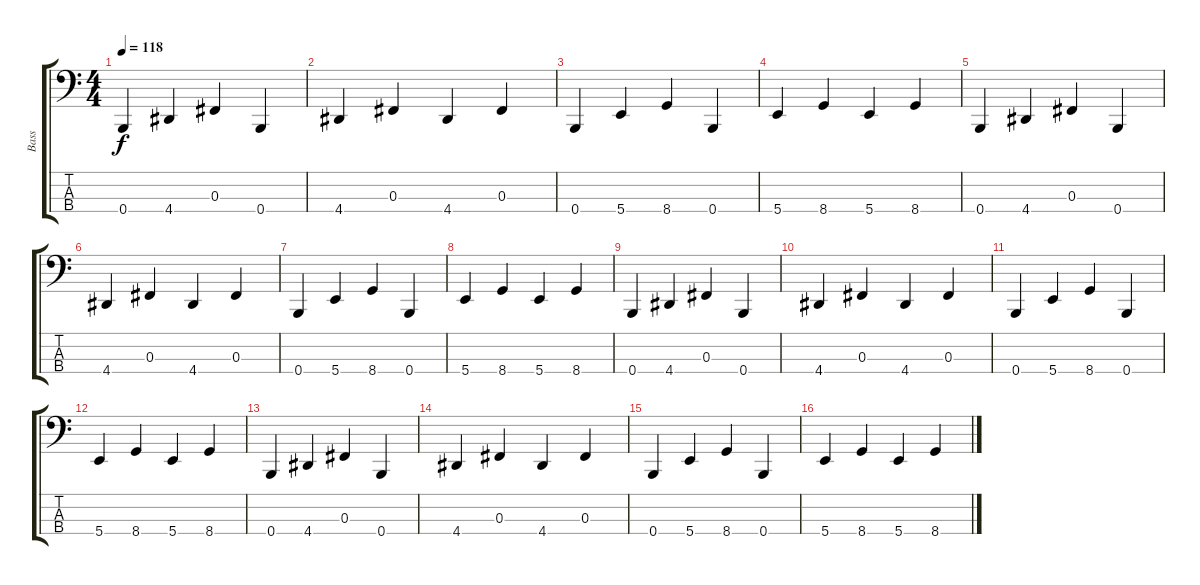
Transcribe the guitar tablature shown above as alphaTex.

\track ("Bass" "Bass") {instrument electricbassfinger}
\staff {score tabs}
\tuning (E2 B1 Gb1 B0) {hide}
\ts (4 4)
\tempo 118
\clef f4
\ks c
0.4.4{dy f} 4.4.4 0.3.4 0.4.4 |
4.4.4 0.3.4 4.4.4 0.3.4 |
0.4.4 5.4.4 8.4.4 0.4.4 |
5.4.4 8.4.4 5.4.4 8.4.4 |
0.4.4 4.4.4 0.3.4 0.4.4 |
4.4.4 0.3.4 4.4.4 0.3.4 |
0.4.4 5.4.4 8.4.4 0.4.4 |
5.4.4 8.4.4 5.4.4 8.4.4 |
0.4.4 4.4.4 0.3.4 0.4.4 |
4.4.4 0.3.4 4.4.4 0.3.4 |
0.4.4 5.4.4 8.4.4 0.4.4 |
5.4.4 8.4.4 5.4.4 8.4.4 |
0.4.4 4.4.4 0.3.4 0.4.4 |
4.4.4 0.3.4 4.4.4 0.3.4 |
0.4.4 5.4.4 8.4.4 0.4.4 |
5.4.4 8.4.4 5.4.4 8.4.4
